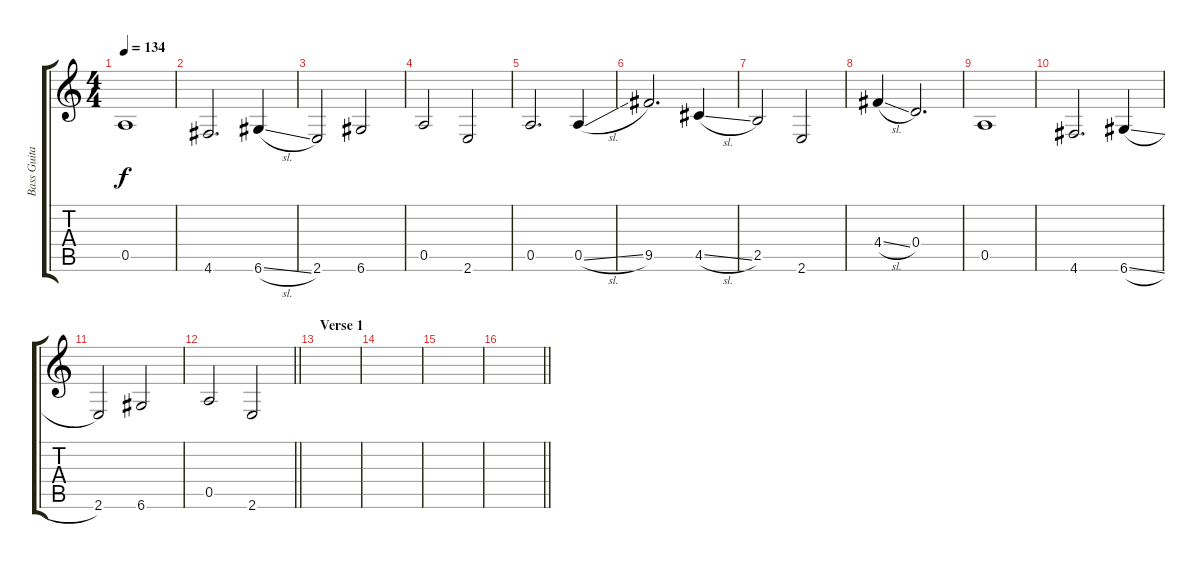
\track ("Bass Guitar" "Bass Guita") {instrument electricbassfinger}
\staff {score tabs}
\tuning (E4 B3 G3 D3 A2 D2) {hide}
\ts (4 4)
\tempo 134
\clef g2
\ks c
0.5.1{dy f} |
4.6.2{d} 6.6{sl}.4 |
2.6.2 6.6.2 |
0.5.2 2.6.2 |
0.5.2{d} 0.5{sl}.4 |
9.5.2{d} 4.5{sl}.4 |
2.5.2 2.6.2 |
4.4{sl}.4 0.4.2{d} |
0.5.1 |
4.6.2{d} 6.6{sl}.4 |
2.6.2 6.6.2 |
\barLineRight lightlight
0.5.2 2.6.2 |
\section ("" "Verse 1")
|
|
|
\barLineRight lightlight
